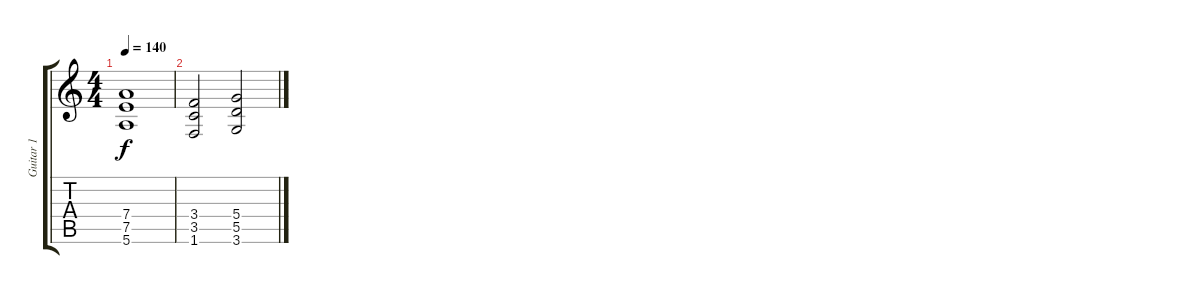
\track ("Guitar 1" "Guitar 1") {instrument overdrivenguitar}
\staff {score tabs}
\tuning (E4 B3 G3 D3 A2 E2) {hide}
\ts (4 4)
\tempo 140
\clef g2
\ks c
(7.4 7.5 5.6).1{dy f} |
(3.4 3.5 1.6).2 (5.4 5.5 3.6).2
